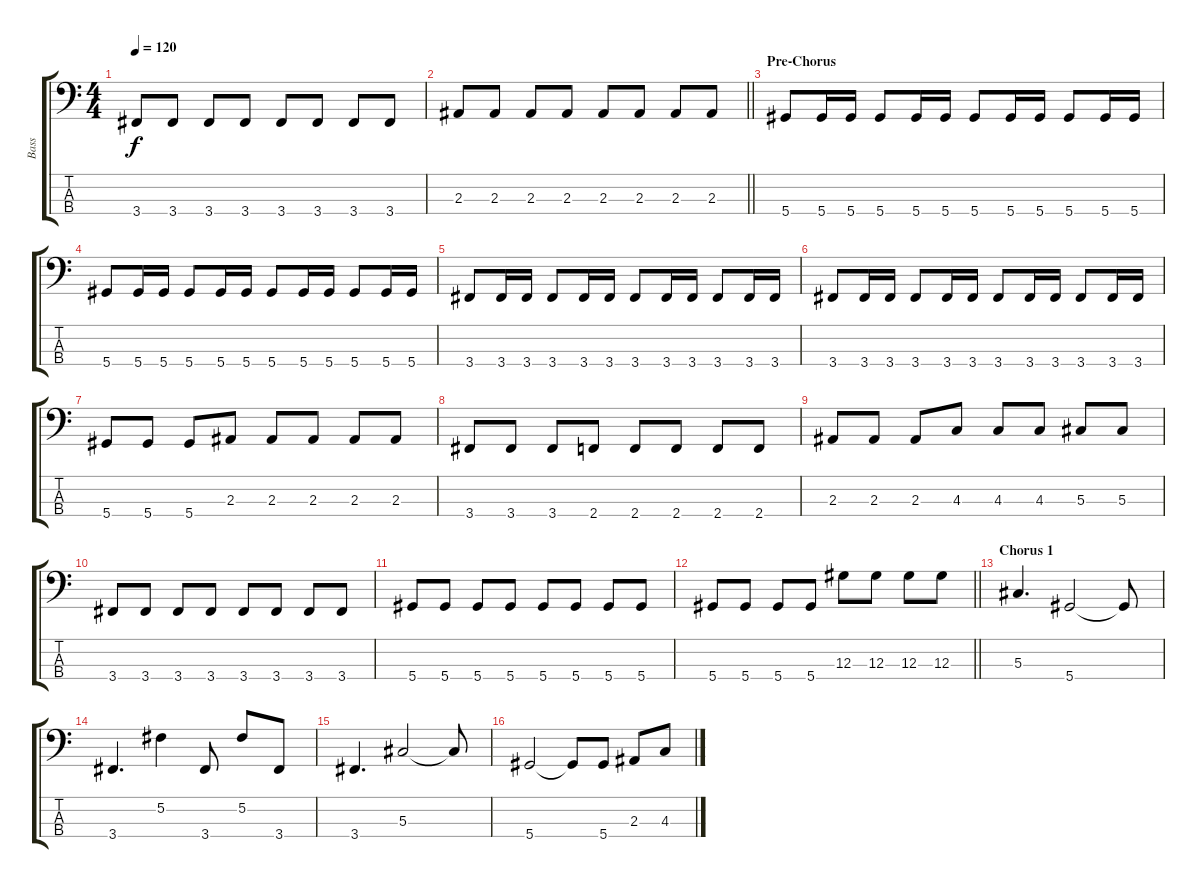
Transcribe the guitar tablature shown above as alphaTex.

\track ("Bass" "Bass") {instrument electricbasspick bank 255}
\staff {score tabs}
\tuning (Gb2 Db2 Ab1 Eb1) {hide}
\ts (4 4)
\tempo 120
\clef f4
\ks c
3.4.8{dy f} 3.4.8 3.4.8 3.4.8 3.4.8 3.4.8 3.4.8 3.4.8 |
\barLineRight lightlight
2.3.8 2.3.8 2.3.8 2.3.8 2.3.8 2.3.8 2.3.8 2.3.8 |
\section ("" "Pre-Chorus")
5.4.8 5.4.16 5.4.16 5.4.8 5.4.16 5.4.16 5.4.8 5.4.16 5.4.16 5.4.8 5.4.16 5.4.16 |
5.4.8 5.4.16 5.4.16 5.4.8 5.4.16 5.4.16 5.4.8 5.4.16 5.4.16 5.4.8 5.4.16 5.4.16 |
3.4.8 3.4.16 3.4.16 3.4.8 3.4.16 3.4.16 3.4.8 3.4.16 3.4.16 3.4.8 3.4.16 3.4.16 |
3.4.8 3.4.16 3.4.16 3.4.8 3.4.16 3.4.16 3.4.8 3.4.16 3.4.16 3.4.8 3.4.16 3.4.16 |
5.4.8 5.4.8 5.4.8 2.3.8 2.3.8 2.3.8 2.3.8 2.3.8 |
3.4.8 3.4.8 3.4.8 2.4.8 2.4.8 2.4.8 2.4.8 2.4.8 |
2.3.8 2.3.8 2.3.8 4.3.8 4.3.8 4.3.8 5.3.8 5.3.8 |
3.4.8 3.4.8 3.4.8 3.4.8 3.4.8 3.4.8 3.4.8 3.4.8 |
5.4.8 5.4.8 5.4.8 5.4.8 5.4.8 5.4.8 5.4.8 5.4.8 |
\barLineRight lightlight
5.4.8 5.4.8 5.4.8 5.4.8 12.3.8 12.3.8 12.3.8 12.3.8 |
\section ("" "Chorus 1")
5.3.4{d} 5.4.2 5.4{t}.8 |
3.4.4{d} 5.2.4 3.4.8 5.2.8 3.4.8 |
3.4.4{d} 5.3.2 5.3{t}.8 |
5.4.2 5.4{t}.8 5.4.8 2.3.8 4.3.8
